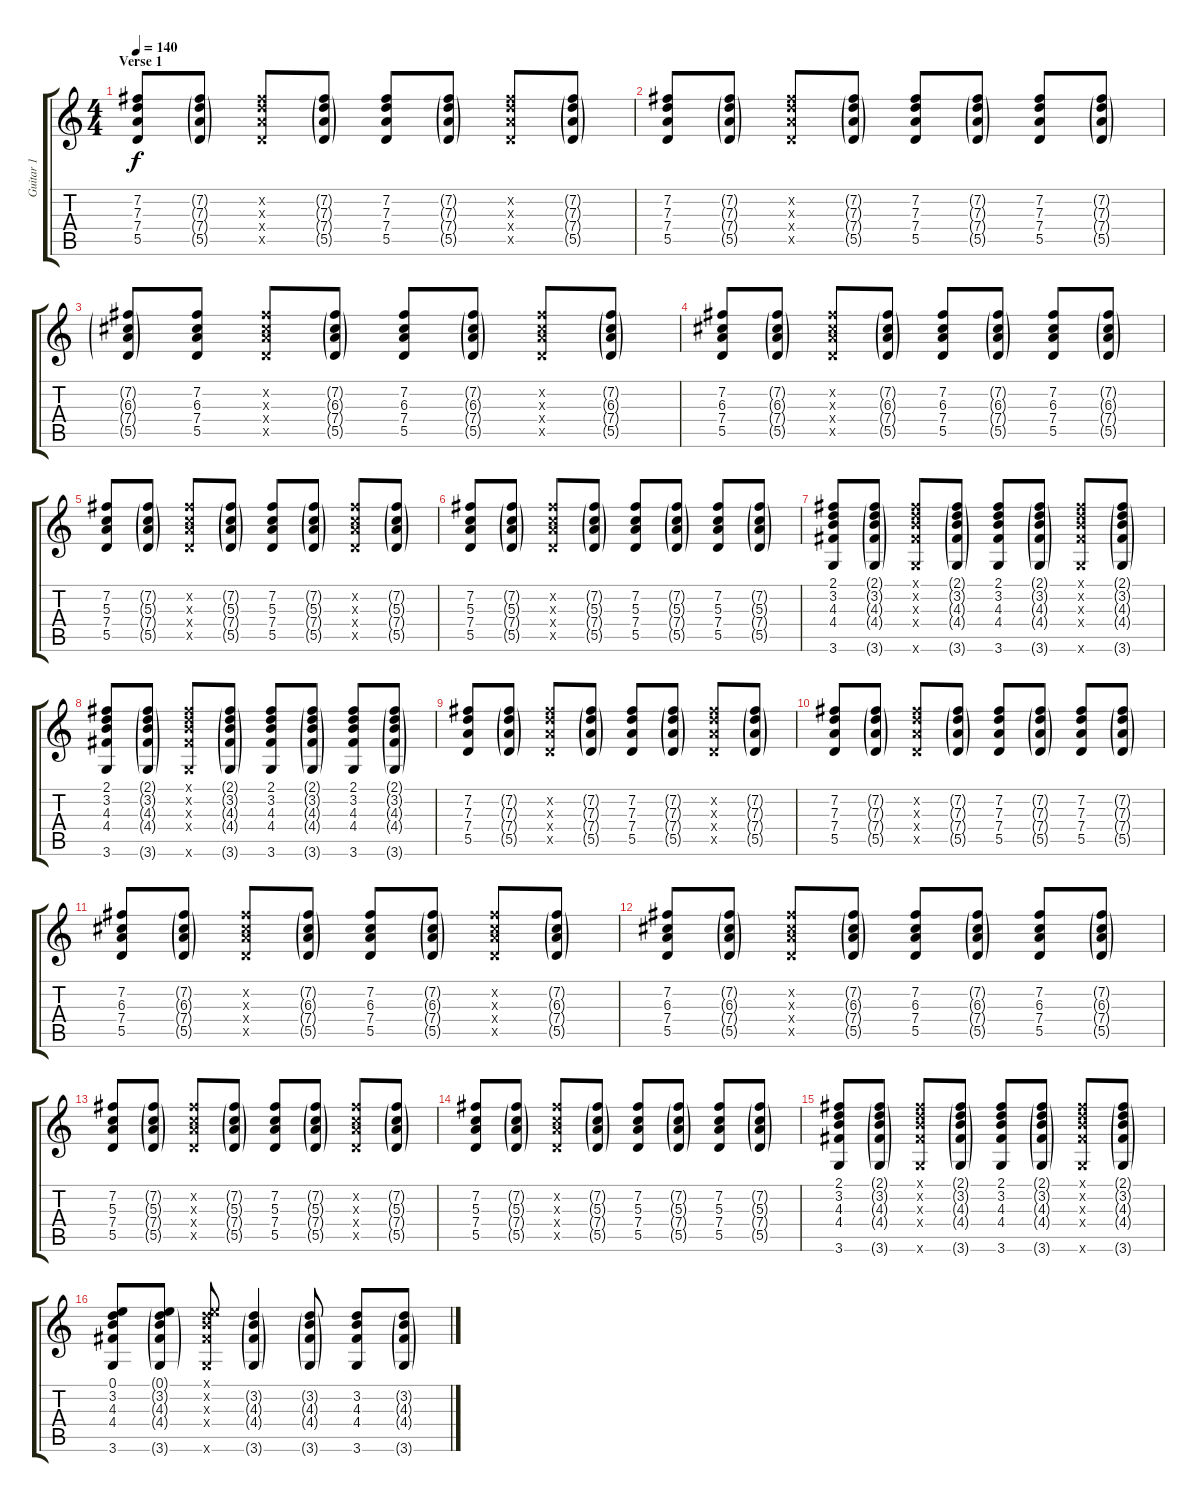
\track ("Guitar 1" "Guitar 1") {instrument electricguitarjazz}
\staff {score tabs}
\tuning (E4 B3 G3 D3 A2 E2) {hide}
\ts (4 4)
\section ("" "Verse 1")
\tempo 140
\clef g2
\ks c
(7.2 7.3 7.4 5.5).8{dy f volume 7 balance 13 instrument overdrivenguitar} (7.2{g} 7.3{g} 7.4{g} 5.5{g}).8 (7.2{x} 7.3{x} 7.4{x} 5.5{x}).8 (7.2{g} 7.3{g} 7.4{g} 5.5{g}).8 (7.2 7.3 7.4 5.5).8 (7.2{g} 7.3{g} 7.4{g} 5.5{g}).8 (7.2{x} 7.3{x} 7.4{x} 5.5{x}).8 (7.2{g} 7.3{g} 7.4{g} 5.5{g}).8 |
(7.2 7.3 7.4 5.5).8 (7.2{g} 7.3{g} 7.4{g} 5.5{g}).8 (7.2{x} 7.3{x} 7.4{x} 5.5{x}).8 (7.2{g} 7.3{g} 7.4{g} 5.5{g}).8 (7.2 7.3 7.4 5.5).8 (7.2{g} 7.3{g} 7.4{g} 5.5{g}).8 (7.2 7.3 7.4 5.5).8 (7.2{g} 7.3{g} 7.4{g} 5.5{g}).8 |
(7.2{g} 6.3{g} 7.4{g} 5.5{g}).8 (7.2 6.3 7.4 5.5).8 (7.2{x} 6.3{x} 7.4{x} 5.5{x}).8 (7.2{g} 6.3{g} 7.4{g} 5.5{g}).8 (7.2 6.3 7.4 5.5).8 (7.2{g} 6.3{g} 7.4{g} 5.5{g}).8 (7.2{x} 6.3{x} 7.4{x} 5.5{x}).8 (7.2{g} 6.3{g} 7.4{g} 5.5{g}).8 |
(7.2 6.3 7.4 5.5).8 (7.2{g} 6.3{g} 7.4{g} 5.5{g}).8 (7.2{x} 6.3{x} 7.4{x} 5.5{x}).8 (7.2{g} 6.3{g} 7.4{g} 5.5{g}).8 (7.2 6.3 7.4 5.5).8 (7.2{g} 6.3{g} 7.4{g} 5.5{g}).8 (7.2 6.3 7.4 5.5).8 (7.2{g} 6.3{g} 7.4{g} 5.5{g}).8 |
(7.2 5.3 7.4 5.5).8 (7.2{g} 5.3{g} 7.4{g} 5.5{g}).8 (7.2{x} 5.3{x} 7.4{x} 5.5{x}).8 (7.2{g} 5.3{g} 7.4{g} 5.5{g}).8 (7.2 5.3 7.4 5.5).8 (7.2{g} 5.3{g} 7.4{g} 5.5{g}).8 (7.2{x} 5.3{x} 7.4{x} 5.5{x}).8 (7.2{g} 5.3{g} 7.4{g} 5.5{g}).8 |
(7.2 5.3 7.4 5.5).8 (7.2{g} 5.3{g} 7.4{g} 5.5{g}).8 (7.2{x} 5.3{x} 7.4{x} 5.5{x}).8 (7.2{g} 5.3{g} 7.4{g} 5.5{g}).8 (7.2 5.3 7.4 5.5).8 (7.2{g} 5.3{g} 7.4{g} 5.5{g}).8 (7.2 5.3 7.4 5.5).8 (7.2{g} 5.3{g} 7.4{g} 5.5{g}).8 |
(2.1 3.2 4.3 4.4 3.6).8 (2.1{g} 3.2{g} 4.3{g} 4.4{g} 3.6{g}).8 (2.1{x} 3.2{x} 4.3{x} 4.4{x} 3.6{x}).8 (2.1{g} 3.2{g} 4.3{g} 4.4{g} 3.6{g}).8 (2.1 3.2 4.3 4.4 3.6).8 (2.1{g} 3.2{g} 4.3{g} 4.4{g} 3.6{g}).8 (2.1{x} 3.2{x} 4.3{x} 4.4{x} 3.6{x}).8 (2.1{g} 3.2{g} 4.3{g} 4.4{g} 3.6{g}).8 |
(2.1 3.2 4.3 4.4 3.6).8 (2.1{g} 3.2{g} 4.3{g} 4.4{g} 3.6{g}).8 (2.1{x} 3.2{x} 4.3{x} 4.4{x} 3.6{x}).8 (2.1{g} 3.2{g} 4.3{g} 4.4{g} 3.6{g}).8 (2.1 3.2 4.3 4.4 3.6).8 (2.1{g} 3.2{g} 4.3{g} 4.4{g} 3.6{g}).8 (2.1 3.2 4.3 4.4 3.6).8 (2.1{g} 3.2{g} 4.3{g} 4.4{g} 3.6{g}).8 |
(7.2 7.3 7.4 5.5).8 (7.2{g} 7.3{g} 7.4{g} 5.5{g}).8 (7.2{x} 7.3{x} 7.4{x} 5.5{x}).8 (7.2{g} 7.3{g} 7.4{g} 5.5{g}).8 (7.2 7.3 7.4 5.5).8 (7.2{g} 7.3{g} 7.4{g} 5.5{g}).8 (7.2{x} 7.3{x} 7.4{x} 5.5{x}).8 (7.2{g} 7.3{g} 7.4{g} 5.5{g}).8 |
(7.2 7.3 7.4 5.5).8 (7.2{g} 7.3{g} 7.4{g} 5.5{g}).8 (7.2{x} 7.3{x} 7.4{x} 5.5{x}).8 (7.2{g} 7.3{g} 7.4{g} 5.5{g}).8 (7.2 7.3 7.4 5.5).8 (7.2{g} 7.3{g} 7.4{g} 5.5{g}).8 (7.2 7.3 7.4 5.5).8 (7.2{g} 7.3{g} 7.4{g} 5.5{g}).8 |
(7.2 6.3 7.4 5.5).8 (7.2{g} 6.3{g} 7.4{g} 5.5{g}).8 (7.2{x} 6.3{x} 7.4{x} 5.5{x}).8 (7.2{g} 6.3{g} 7.4{g} 5.5{g}).8 (7.2 6.3 7.4 5.5).8 (7.2{g} 6.3{g} 7.4{g} 5.5{g}).8 (7.2{x} 6.3{x} 7.4{x} 5.5{x}).8 (7.2{g} 6.3{g} 7.4{g} 5.5{g}).8 |
(7.2 6.3 7.4 5.5).8 (7.2{g} 6.3{g} 7.4{g} 5.5{g}).8 (7.2{x} 6.3{x} 7.4{x} 5.5{x}).8 (7.2{g} 6.3{g} 7.4{g} 5.5{g}).8 (7.2 6.3 7.4 5.5).8 (7.2{g} 6.3{g} 7.4{g} 5.5{g}).8 (7.2 6.3 7.4 5.5).8 (7.2{g} 6.3{g} 7.4{g} 5.5{g}).8 |
(7.2 5.3 7.4 5.5).8 (7.2{g} 5.3{g} 7.4{g} 5.5{g}).8 (7.2{x} 5.3{x} 7.4{x} 5.5{x}).8 (7.2{g} 5.3{g} 7.4{g} 5.5{g}).8 (7.2 5.3 7.4 5.5).8 (7.2{g} 5.3{g} 7.4{g} 5.5{g}).8 (7.2{x} 5.3{x} 7.4{x} 5.5{x}).8 (7.2{g} 5.3{g} 7.4{g} 5.5{g}).8 |
(7.2 5.3 7.4 5.5).8 (7.2{g} 5.3{g} 7.4{g} 5.5{g}).8 (7.2{x} 5.3{x} 7.4{x} 5.5{x}).8 (7.2{g} 5.3{g} 7.4{g} 5.5{g}).8 (7.2 5.3 7.4 5.5).8 (7.2{g} 5.3{g} 7.4{g} 5.5{g}).8 (7.2 5.3 7.4 5.5).8 (7.2{g} 5.3{g} 7.4{g} 5.5{g}).8 |
(2.1 3.2 4.3 4.4 3.6).8 (2.1{g} 3.2{g} 4.3{g} 4.4{g} 3.6{g}).8 (2.1{x} 3.2{x} 4.3{x} 4.4{x} 3.6{x}).8 (2.1{g} 3.2{g} 4.3{g} 4.4{g} 3.6{g}).8 (2.1 3.2 4.3 4.4 3.6).8 (2.1{g} 3.2{g} 4.3{g} 4.4{g} 3.6{g}).8 (2.1{x} 3.2{x} 4.3{x} 4.4{x} 3.6{x}).8 (2.1{g} 3.2{g} 4.3{g} 4.4{g} 3.6{g}).8 |
(0.1 3.2 4.3 4.4 3.6).8 (0.1{g} 3.2{g} 4.3{g} 4.4{g} 3.6{g}).8 (0.1{x} 3.2{x} 4.3{x} 4.4{x} 3.6{x}).8 (3.2{g} 4.3{g} 4.4{g} 3.6{g}).4 (3.2{g} 4.3{g} 4.4{g} 3.6{g}).8 (3.2 4.3 4.4 3.6).8 (3.2{g} 4.3{g} 4.4{g} 3.6{g}).8
